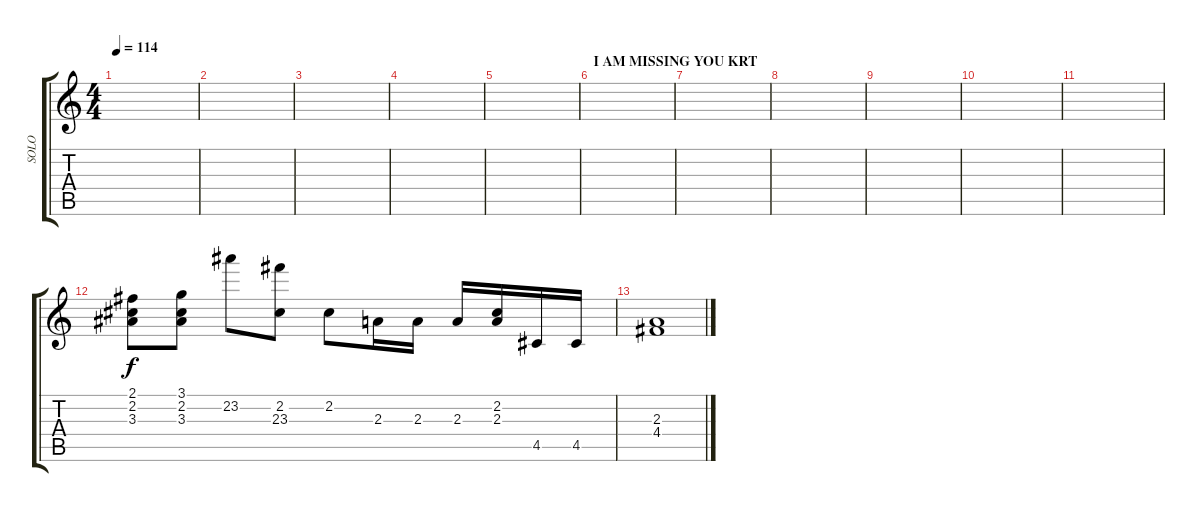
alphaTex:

\track ("SOLO" "SOLO") {instrument distortionguitar}
\staff {score tabs}
\tuning (E4 B3 G3 D3 A2 E2) {hide}
\ts (4 4)
\tempo 114
\clef g2
\ks c
|
|
|
|
|
\section ("" "I AM MISSING YOU KRT")
|
|
|
|
|
|
(2.1 2.2 3.3).8{instrument breathnoise} (3.1 2.2 3.3).8 23.2.8 (2.2 23.3).8 2.2.8 2.3.16 2.3.16 2.3.16 (2.2 2.3).16 4.5.16 4.5.16 |
(2.3 4.4).1
